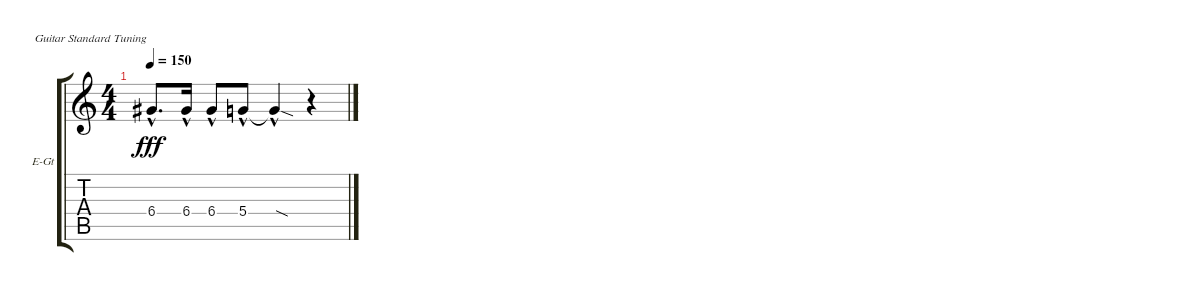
\defaultSystemsLayout 4
\bracketExtendMode groupsimilarinstruments
\firstSystemTrackNameOrientation horizontal
\otherSystemsTrackNameOrientation horizontal
\track ("Cook" "E-Gt") {instrument electricguitarclean}
\staff {score tabs}
\tuning (E4 B3 G3 D3 A2 E2)
\ts (4 4)
\tempo 150
\clef g2
\ks c
6.4{hac}.8{d dy fff} 6.4{hac}.16 6.4{hac}.8 5.4{hac}.8 5.4{sod hac t}.4 r.4
